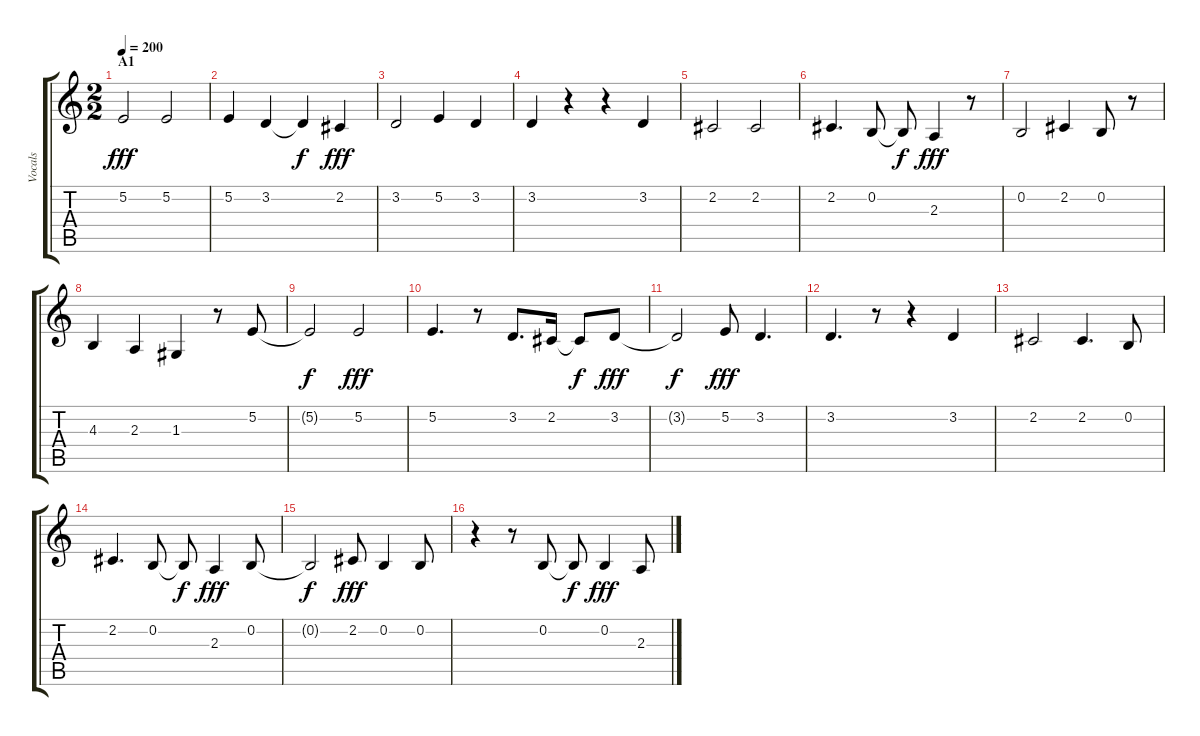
\track ("Vocals" "Vocals") {instrument lead6voice}
\staff {score tabs}
\tuning (E4 B3 G3 D3 A2 E2) {hide}
\ts (2 2)
\section ("" "A1")
\tempo 200
\clef g2
\ks c
5.2.2{dy fff} 5.2.2 |
5.2.4 3.2.4 3.2{t}.4{dy f} 2.2.4{dy fff} |
3.2.2 5.2.4 3.2.4 |
3.2.4 r.4 r.4 3.2.4 |
2.2.2 2.2.2 |
2.2.4{d} 0.2.8 0.2{t}.8{dy f} 2.3.4{dy fff} r.8 |
0.2.2 2.2.4 0.2.8 r.8 |
4.3.4 2.3.4 1.3.4 r.8 5.2.8 |
5.2{t}.2{dy f} 5.2.2{dy fff} |
5.2.4{d} r.8 3.2.8{d} 2.2.16 2.2{t}.8{dy f} 3.2.8{dy fff} |
3.2{t}.2{dy f} 5.2.8{dy fff} 3.2.4{d} |
3.2.4{d} r.8 r.4 3.2.4 |
2.2.2 2.2.4{d} 0.2.8 |
2.2.4{d} 0.2.8 0.2{t}.8{dy f} 2.3.4{dy fff} 0.2.8 |
0.2{t}.2{dy f} 2.2.8{dy fff} 0.2.4 0.2.8 |
r.4 r.8 0.2.8 0.2{t}.8{dy f} 0.2.4{dy fff} 2.3.8
